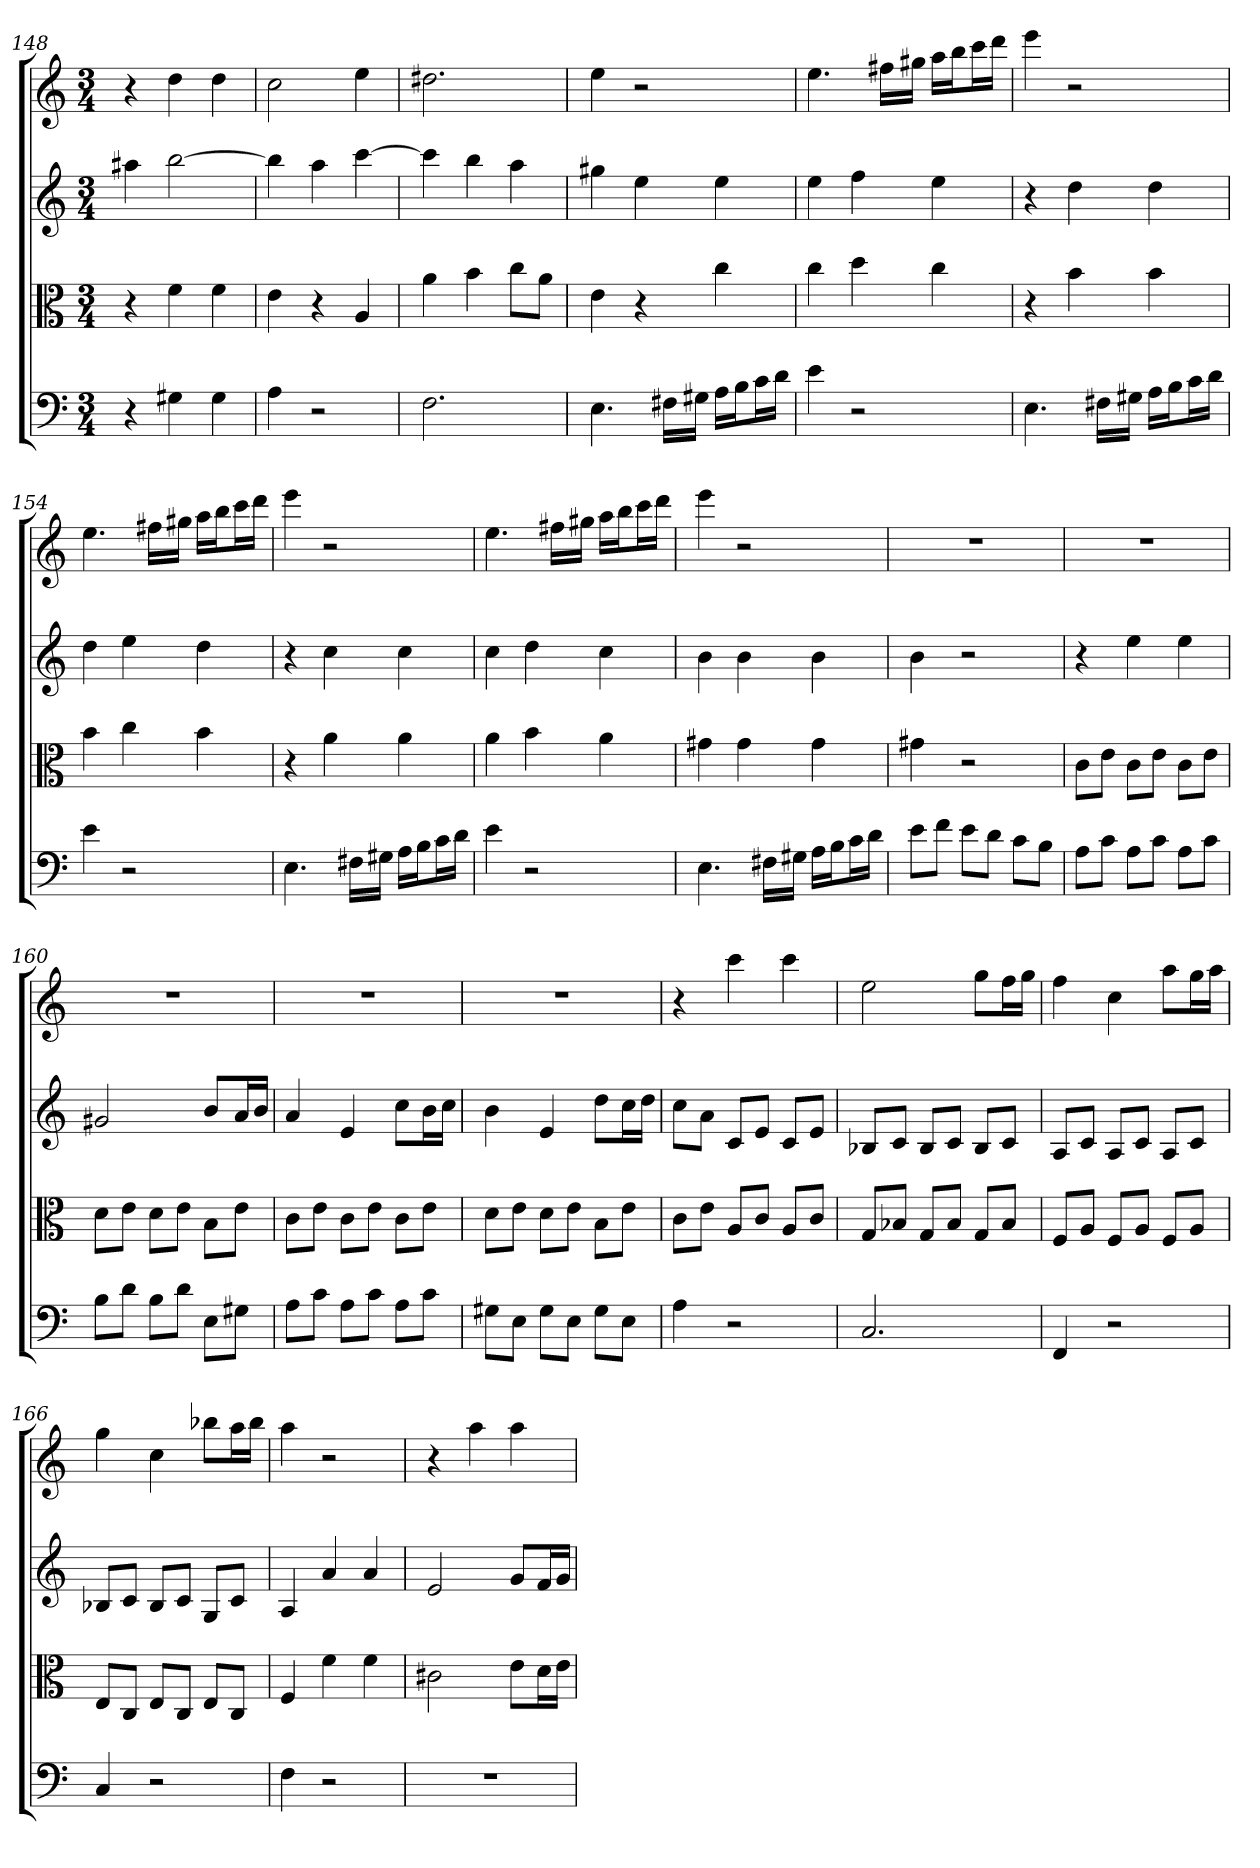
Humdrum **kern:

**kern	**kern	**kern	**kern
*part4	*part3	*part2	*part1
*staff4	*staff3	*staff2	*staff1
*clefF4	*clefC3	*	*
*k[]	*k[]	*k[]	*k[]
*C:	*C:	*C:	*C:
*M3/4	*M3/4	*M3/4	*M3/4
=148	=148	=148	=148
4r	4r	4aa#X	4r
4G#X	4f	[2bb	4dd
4G#	4f	.	4dd
=149	=149	=149	=149
4A	4e	4bb]	2cc
2r	4r	4aa	.
.	4A	[4ccc	4ee
=150	=150	=150	=150
2.F	4a	4ccc]	2.dd#X
.	4b	4bb	.
.	8cc\L	4aa	.
.	8a\J	.	.
=151	=151	=151	=151
4.E	4e	4gg#X	4ee
.	4r	4ee	2r
16F#X\LL	.	.	.
16G#X\JJ	.	.	.
16A\LL	4cc	4ee	.
16B\J	.	.	.
16c\L	.	.	.
16d\JJ	.	.	.
=152	=152	=152	=152
4e	4cc	4ee	4.ee
2r	4dd	4ff	.
.	.	.	16ff#XLL
.	.	.	16gg#XJJ
.	4cc	4ee	16aaLL
.	.	.	16bbJ
.	.	.	16cccL
.	.	.	16dddJJ
=153	=153	=153	=153
4.E	4r	4r	4eee
.	4b	4dd	2r
16F#X\LL	.	.	.
16G#X\JJ	.	.	.
16A\LL	4b	4dd	.
16B\J	.	.	.
16c\L	.	.	.
16d\JJ	.	.	.
=154	=154	=154	=154
4e	4b	4dd	4.ee
2r	4cc	4ee	.
.	.	.	16ff#XLL
.	.	.	16gg#XJJ
.	4b	4dd	16aaLL
.	.	.	16bbJ
.	.	.	16cccL
.	.	.	16dddJJ
=155	=155	=155	=155
4.E	4r	4r	4eee
.	4a	4cc	2r
16F#X\LL	.	.	.
16G#X\JJ	.	.	.
16A\LL	4a	4cc	.
16B\J	.	.	.
16c\L	.	.	.
16d\JJ	.	.	.
=156	=156	=156	=156
4e	4a	4cc	4.ee
2r	4b	4dd	.
.	.	.	16ff#XLL
.	.	.	16gg#XJJ
.	4a	4cc	16aaLL
.	.	.	16bbJ
.	.	.	16cccL
.	.	.	16dddJJ
=157	=157	=157	=157
4.E	4g#X	4b	4eee
.	4g#	4b	2r
16F#X\LL	.	.	.
16G#X\JJ	.	.	.
16A\LL	4g#	4b	.
16B\J	.	.	.
16c\L	.	.	.
16d\JJ	.	.	.
=158	=158	=158	=158
8e\L	4g#X	4b	2.r
8f\J	.	.	.
8e\L	2r	2r	.
8d\J	.	.	.
8c\L	.	.	.
8B\J	.	.	.
=159	=159	=159	=159
8A\L	8c\L	4r	2.r
8c\J	8e\J	.	.
8A\L	8c\L	4ee	.
8c\J	8e\J	.	.
8A\L	8c\L	4ee	.
8c\J	8e\J	.	.
=160	=160	=160	=160
8B\L	8d\L	2g#X	2.r
8d\J	8e\J	.	.
8B\L	8d\L	.	.
8d\J	8e\J	.	.
8E\L	8B\L	8bL	.
8G#X\J	8e\J	16aL	.
.	.	16bJJ	.
=161	=161	=161	=161
8A\L	8c\L	4a	2.r
8c\J	8e\J	.	.
8A\L	8c\L	4e	.
8c\J	8e\J	.	.
8A\L	8c\L	8ccL	.
8c\J	8e\J	16bL	.
.	.	16ccJJ	.
=162	=162	=162	=162
8G#X\L	8d\L	4b	2.r
8E\J	8e\J	.	.
8G#\L	8d\L	4e	.
8E\J	8e\J	.	.
8G#\L	8B\L	8ddL	.
8E\J	8e\J	16ccL	.
.	.	16ddJJ	.
=163	=163	=163	=163
4A	8c\L	8ccL	4r
.	8e\J	8aJ	.
2r	8A/L	8cL	4ccc
.	8c/J	8eJ	.
.	8A/L	8cL	4ccc
.	8c/J	8eJ	.
=164	=164	=164	=164
2.C	8G/L	8B-XL	2ee
.	8B-X/J	8cJ	.
.	8G/L	8B-L	.
.	8B-/J	8cJ	.
.	8G/L	8B-L	8ggL
.	8B-/J	8cJ	16ffL
.	.	.	16ggJJ
=165	=165	=165	=165
4FF	8F/L	8AL	4ff
.	8A/J	8cJ	.
2r	8F/L	8AL	4cc
.	8A/J	8cJ	.
.	8F/L	8AL	8aaL
.	8A/J	8cJ	16ggL
.	.	.	16aaJJ
=166	=166	=166	=166
4C	8E/L	8B-XL	4gg
.	8C/J	8cJ	.
2r	8E/L	8B-L	4cc
.	8C/J	8cJ	.
.	8E/L	8GL	8bb-XL
.	8C/J	8cJ	16aaL
.	.	.	16bb-JJ
=167	=167	=167	=167
4F	4F	4A	4aa
2r	4f	4a	2r
.	4f	4a	.
=168	=168	=168	=168
2.r	2c#X	2e	4r
.	.	.	4aa
.	8e\L	8gL	4aa
.	16d\L	16fL	.
.	16e\JJ	16gJJ	.
=	=	=	=
*-	*-	*-	*-
